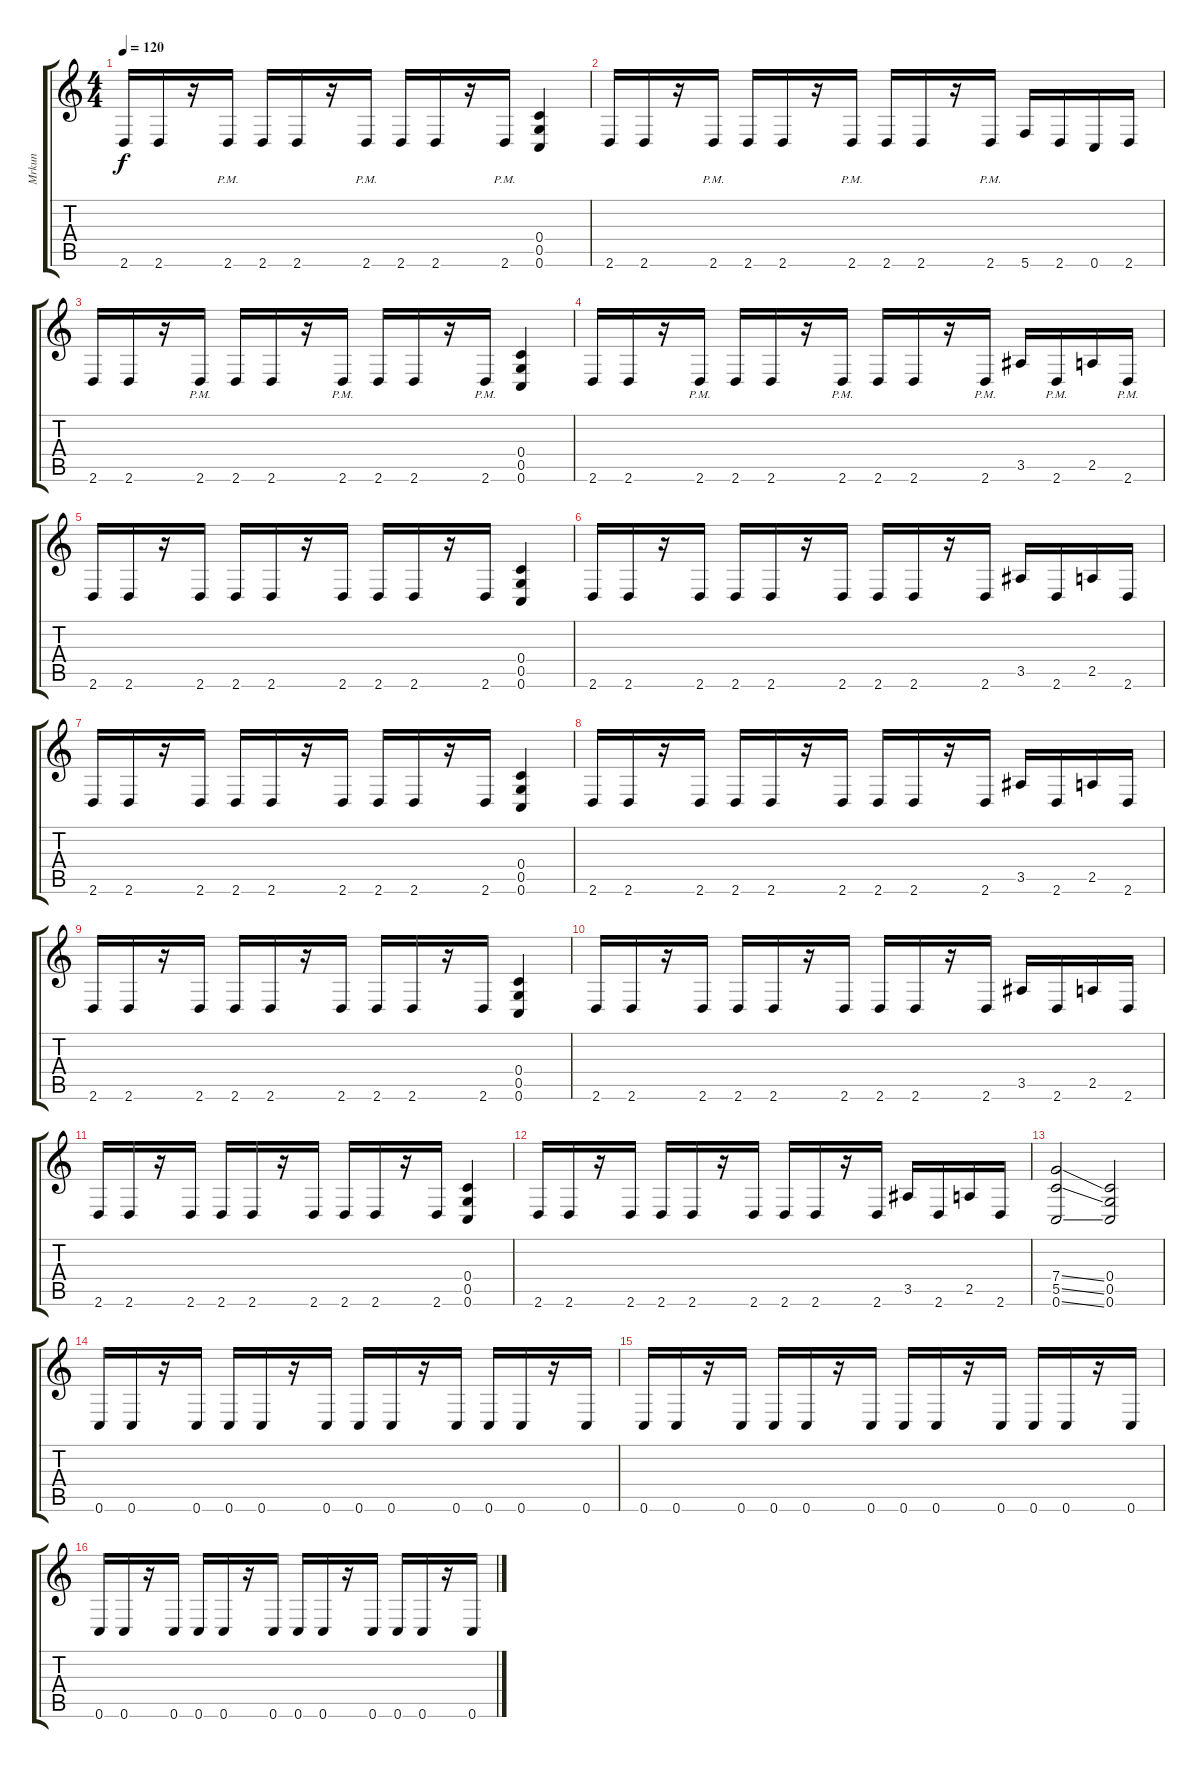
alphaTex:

\track ("Mrkun" "Mrkun") {instrument distortionguitar}
\staff {score tabs}
\tuning (D4 A3 F3 C3 G2 C2) {hide}
\ts (4 4)
\tempo 120
\clef g2
\ks c
2.6.16{dy f} 2.6.16 r.16 2.6{pm}.16 2.6.16 2.6.16 r.16 2.6{pm}.16 2.6.16 2.6.16 r.16 2.6{pm}.16 (0.4 0.5 0.6).4 |
2.6.16 2.6.16 r.16 2.6{pm}.16 2.6.16 2.6.16 r.16 2.6{pm}.16 2.6.16 2.6.16 r.16 2.6{pm}.16 5.6.16 2.6.16 0.6.16 2.6.16 |
2.6.16 2.6.16 r.16 2.6{pm}.16 2.6.16 2.6.16 r.16 2.6{pm}.16 2.6.16 2.6.16 r.16 2.6{pm}.16 (0.4 0.5 0.6).4 |
2.6.16 2.6.16 r.16 2.6{pm}.16 2.6.16 2.6.16 r.16 2.6{pm}.16 2.6.16 2.6.16 r.16 2.6{pm}.16 3.5.16 2.6{pm}.16 2.5.16 2.6{pm}.16 |
2.6.16 2.6.16 r.16 2.6.16 2.6.16 2.6.16 r.16 2.6.16 2.6.16 2.6.16 r.16 2.6.16 (0.4 0.5 0.6).4 |
2.6.16 2.6.16 r.16 2.6.16 2.6.16 2.6.16 r.16 2.6.16 2.6.16 2.6.16 r.16 2.6.16 3.5.16 2.6.16 2.5.16 2.6.16 |
2.6.16 2.6.16 r.16 2.6.16 2.6.16 2.6.16 r.16 2.6.16 2.6.16 2.6.16 r.16 2.6.16 (0.4 0.5 0.6).4 |
2.6.16 2.6.16 r.16 2.6.16 2.6.16 2.6.16 r.16 2.6.16 2.6.16 2.6.16 r.16 2.6.16 3.5.16 2.6.16 2.5.16 2.6.16 |
2.6.16 2.6.16 r.16 2.6.16 2.6.16 2.6.16 r.16 2.6.16 2.6.16 2.6.16 r.16 2.6.16 (0.4 0.5 0.6).4 |
2.6.16 2.6.16 r.16 2.6.16 2.6.16 2.6.16 r.16 2.6.16 2.6.16 2.6.16 r.16 2.6.16 3.5.16 2.6.16 2.5.16 2.6.16 |
2.6.16 2.6.16 r.16 2.6.16 2.6.16 2.6.16 r.16 2.6.16 2.6.16 2.6.16 r.16 2.6.16 (0.4 0.5 0.6).4 |
2.6.16 2.6.16 r.16 2.6.16 2.6.16 2.6.16 r.16 2.6.16 2.6.16 2.6.16 r.16 2.6.16 3.5.16 2.6.16 2.5.16 2.6.16 |
(7.4{ss} 5.5{ss} 0.6{ss}).2 (0.4 0.5 0.6).2 |
0.6.16 0.6.16 r.16 0.6.16 0.6.16 0.6.16 r.16 0.6.16 0.6.16 0.6.16 r.16 0.6.16 0.6.16 0.6.16 r.16 0.6.16 |
0.6.16 0.6.16 r.16 0.6.16 0.6.16 0.6.16 r.16 0.6.16 0.6.16 0.6.16 r.16 0.6.16 0.6.16 0.6.16 r.16 0.6.16 |
0.6.16 0.6.16 r.16 0.6.16 0.6.16 0.6.16 r.16 0.6.16 0.6.16 0.6.16 r.16 0.6.16 0.6.16 0.6.16 r.16 0.6.16
